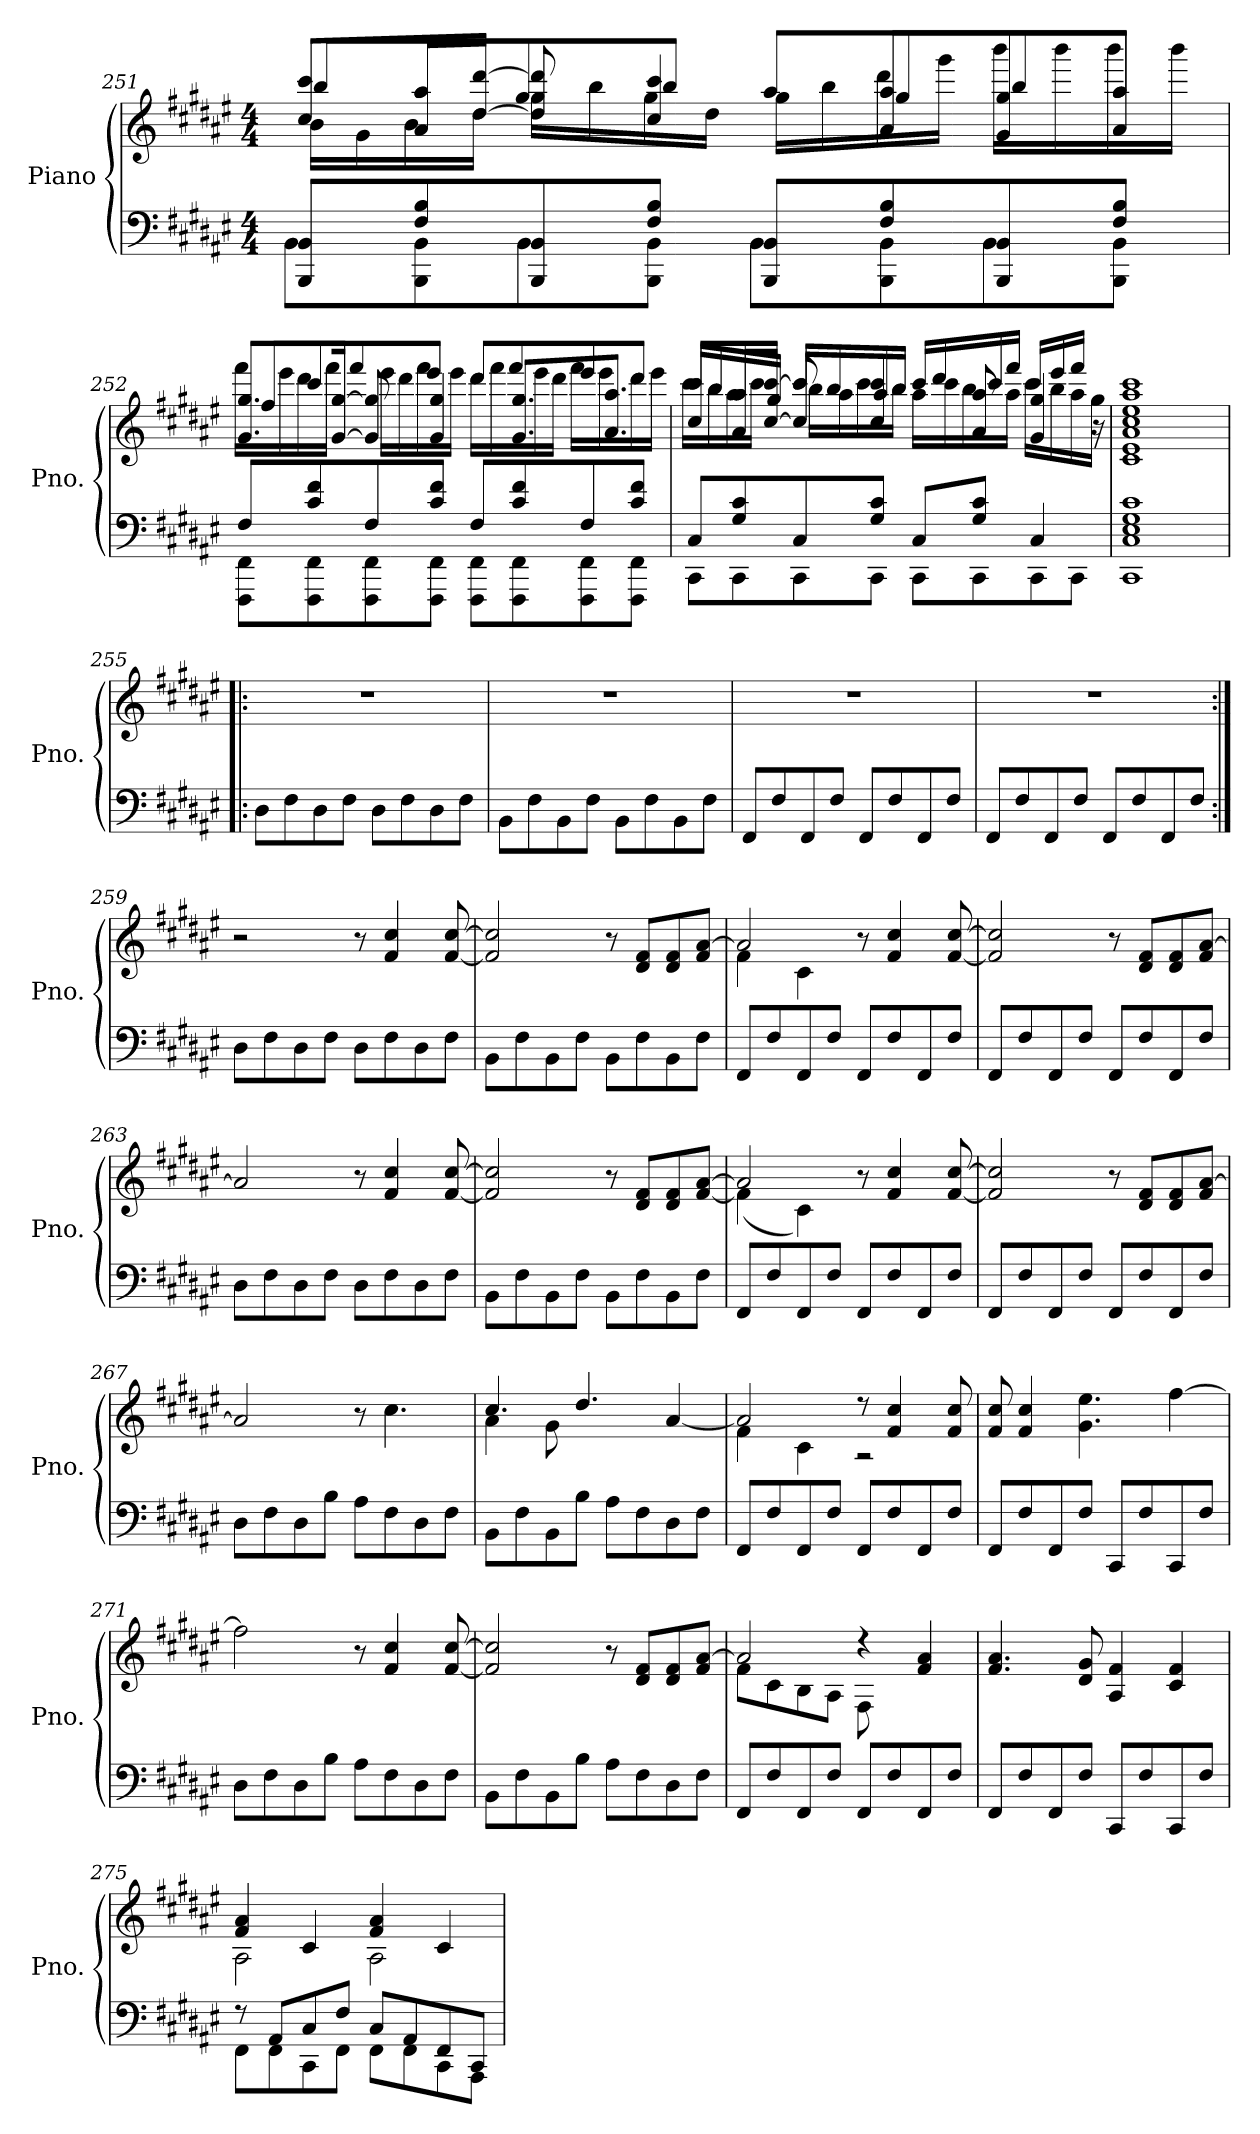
**kern	**kern
*part1	*part1
*staff2	*staff1
*I"Piano	*
*I'Pno.	*
!!LO:LB:g=z
*clefF4	*clefG2
*k[f#c#g#d#a#e#]	*k[f#c#g#d#a#e#]
*M4/4	*M4/4
=251	=251
*^	*^
*	*	*	*^
8BBB/ 8BB/L	8BB\L	8cc#/ 8ccc#/L	8bb/L	16b\LL
.	.	.	.	16g#\
8F#/ 8B/	8BBB\ 8BB\	16a#/ 16aa#/L	8aa#/	16b\
.	.	[16dd#/ [16ddd#/JJ	.	16dd#\JJ
8BBB/ 8BB/	8BB\	8dd#/] 8ddd#/]	8gg#/	16gg#\LL
.	.	.	.	16bb\
8F#/ 8B/J	8BBB\ 8BB\J	4cc#/ 4ccc#/	8bb/J	16gg#\
.	.	.	.	16dd#\JJ
8BBB/ 8BB/L	8BB\L	.	8aa#/L	16gg#\LL
.	.	.	.	16bb\
8F#/ 8B/	8BBB\ 8BB\	8a#/ 8aa#/L	8gg#/	16ddd#\
.	.	.	.	16ggg#\JJ
8BBB/ 8BB/	8BB\	8g#/ 8gg#/	8bb/	16bbb\LL
.	.	.	.	16bbb\
8F#/ 8B/J	8BBB\ 8BB\J	8a#/ 8aa#/J	8aa#/J	16bbb\
.	.	.	.	16bbb\JJ
!!LO:LB:g=z	!!	!!
=252	=252	=252	=252	=252
8F#/L	8FFF#\ 8FF#\L	8.g#/ 8.gg#/L	8ff#/L	16fff#\LL
.	.	.	.	16eee#\
8c#/ 8f#/	8FFF#\ 8FF#\	.	8ccc#/	16ddd#\
.	.	[16g#/ [16gg#/Jk	.	16fff#\JJ
8F#/	8FFF#\ 8FF#\	8g#/] 8gg#/]	8fff#/	16eee#\LL
.	.	.	.	16ddd#\
8c#/ 8f#/J	8FFF#\ 8FF#\J	4g#/ 4gg#/	8eee#/J	16fff#\
.	.	.	.	16eee#\JJ
8F#/L	8FFF#\ 8FF#\L	.	8ddd#/L	16ddd#\LL
.	.	.	.	16fff#\
8c#/ 8f#/	8FFF#\ 8FF#\	8.g#/ 8.gg#/L	8fff#/	16eee#\
.	.	.	.	16ddd#\JJ
8F#/	8FFF#\ 8FF#\	.	8eee#/	16fff#\LL
.	.	8.a#/ 8.aa#/J	.	16eee#\
8c#/ 8f#/J	8FFF#\ 8FF#\J	.	8ddd#/J	16ddd#\
.	.	.	.	16eee#\JJ
!!LO:PB:g=z	!!	!!
=253	=253	=253	=253	=253
8C#/L	8CC#\L	8cc#/ 8ccc#/L	16ccc#/LL	16ccc#\LL
.	.	.	16bb/	16bb\
8G#/ 8c#/	8CC#\	16a#/ 16aa#/L	16aa#/	16aa#\
.	.	[16cc#/ [16ccc#/JJ	16gg#/JJ	16ccc#\JJ
8C#/	8CC#\	8cc#/] 8ccc#/]	16ccc#/LL	16bb\LL
.	.	.	16bb/	16aa#\
8G#/ 8c#/J	8CC#\J	4cc#/ 4ccc#/	16aa#/	16ccc#\
.	.	.	16bb/JJ	16bb\JJ
8C#/L	8CC#\L	.	16ccc#/LL	16aa#\LL
.	.	.	16ddd#/	16ccc#\
8G#/ 8c#/J	8CC#\	8a#/ 8aa#/	16ccc#/	16bb\
.	.	.	16fff#/JJ	16aa#\JJ
4C#/	8CC#\	4g#/ 4gg#/	16ccc#/LL	16ccc#\LL
.	.	.	16eee#/	16bb\
.	8CC#\J	.	16fff#/JJ	16aa#\
.	.	.	16r	16gg#\JJ
*v	*v	*	*	*
*	*v	*v	*v
=254	=254
1CC# 1C# 1E# 1G# 1c#	1c# 1e# 1a# 1cc# 1ee# 1aa# 1ccc#
=255!|:	=255!|:
*	*MM140
8D#\L	1r
8F#\	.
8D#\	.
8F#\J	.
8D#\L	.
8F#\	.
8D#\	.
8F#\J	.
!!LO:LB:g=z
=256	=256
8BB\L	1r
8F#\	.
8BB\	.
8F#\J	.
8BB\L	.
8F#\	.
8BB\	.
8F#\J	.
=257	=257
8FF#/L	1r
8F#/	.
8FF#/	.
8F#/J	.
8FF#/L	.
8F#/	.
8FF#/	.
8F#/J	.
=258	=258
8FF#/L	1r
8F#/	.
8FF#/	.
8F#/J	.
8FF#/L	.
8F#/	.
8FF#/	.
8F#/J	.
=259:|!	=259:|!
8D#\L	2r
8F#\	.
8D#\	.
8F#\J	.
8D#\L	8r
8F#\	4f#/ 4cc#/
8D#\	.
8F#\J	[8f#/ [8cc#/
=260	=260
8BB\L	2f#/] 2cc#/]
8F#\	.
8BB\	.
8F#\J	.
8BB\L	8r
8F#\	8d#/ 8f#/L
8BB\	8d#/ 8f#/
8F#\J	8f#/ [8a#/J
!!LO:LB:g=z
=261	=261
*	*^
8FF#/L	2a#/]	4f#\
8F#/	.	.
8FF#/	.	4c#\
8F#/J	.	.
8FF#/L	8r	2ryy
8F#/	4f#/ 4cc#/	.
8FF#/	.	.
8F#/J	[8f#/ [8cc#/	.
*	*v	*v
=262	=262
8FF#/L	2f#/] 2cc#/]
8F#/	.
8FF#/	.
8F#/J	.
8FF#/L	8r
8F#/	8d#/ 8f#/L
8FF#/	8d#/ 8f#/
8F#/J	8f#/ [8a#/J
=263	=263
8D#\L	2a#/]
8F#\	.
8D#\	.
8F#\J	.
8D#\L	8r
8F#\	4f#/ 4cc#/
8D#\	.
8F#\J	[8f#/ [8cc#/
=264	=264
8BB\L	2f#/] 2cc#/]
8F#\	.
8BB\	.
8F#\J	.
8BB\L	8r
8F#\	8d#/ 8f#/L
8BB\	8d#/ 8f#/
8F#\J	[8f#/ [8a#/J
=265	=265
*	*^
8FF#/L	2a#/]	(4f#\]
8F#/	.	.
8FF#/	.	4c#\)
8F#/J	.	.
8FF#/L	8r	2ryy
8F#/	4f#/ 4cc#/	.
8FF#/	.	.
8F#/J	[8f#/ [8cc#/	.
*	*v	*v
!!LO:LB:g=z
=266	=266
8FF#/L	2f#/] 2cc#/]
8F#/	.
8FF#/	.
8F#/J	.
8FF#/L	8r
8F#/	8d#/ 8f#/L
8FF#/	8d#/ 8f#/
8F#/J	8f#/ [8a#/J
=267	=267
8D#\L	2a#/]
8F#\	.
8D#\	.
8B\J	.
8A#\L	8r
8F#\	4.cc#\
8D#\	.
8F#\J	.
=268	=268
*	*^
8BB\L	4.cc#/	4a#\
8F#\	.	.
8BB\	.	8g#\
8B\J	4.dd#/	2ryy
8A#\L	.	.
8F#\	.	.
8D#\	[4a#/	.
8F#\J	.	8ryy
=269	=269	=269
8FF#/L	2a#/]	4f#\
8F#/	.	.
8FF#/	.	4c#\
8F#/J	.	.
8FF#/L	8r	2r
8F#/	4f#/ 4cc#/	.
8FF#/	.	.
8F#/J	8f#/ 8cc#/	.
*	*v	*v
=270	=270
8FF#/L	8f#/ 8cc#/
8F#/	4f#/ 4cc#/
8FF#/	.
8F#/J	4.g#\ 4.ee#\
8CC#/L	.
8F#/	.
8CC#/	[4ff#\
8F#/J	.
!!LO:LB:g=z
=271	=271
8D#\L	2ff#\]
8F#\	.
8D#\	.
8B\J	.
8A#\L	8r
8F#\	4f#/ 4cc#/
8D#\	.
8F#\J	[8f#/ [8cc#/
=272	=272
8BB\L	2f#/] 2cc#/]
8F#\	.
8BB\	.
8B\J	.
8A#\L	8r
8F#\	8d#/ 8f#/L
8D#\	8d#/ 8f#/
8F#\J	8f#/ [8a#/J
=273	=273
*	*^
8FF#/L	2a#/]	8f#\L
8F#/	.	8c#\
8FF#/	.	8B\
8F#/J	.	8A#\J
8FF#/L	4r	8F#\
8F#/	.	4.ryy
8FF#/	4f#/ 4a#/	.
8F#/J	.	.
*	*v	*v
=274	=274
8FF#/L	4.f#/ 4.a#/
8F#/	.
8FF#/	.
8F#/J	8d#/ 8g#/
8CC#/L	4A#/ 4f#/
8F#/	.
8CC#/	4c#/ 4f#/
8F#/J	.
!!LO:PB:g=z
=275	=275
*^	*^
8r	8FF#\L	4f#/ 4a#/	2A#\
8AA#/L	8FF#\	.	.
8C#/	8CC#\	4c#/	.
8F#/J	8FF#\J	.	.
8C#/L	8FF#\L	4f#/ 4a#/	2A#\
8AA#/	8FF#\	.	.
8FF#/	8CC#\	4c#/	.
8CC#/J	8AAA#\J	.	.
*v	*v	*	*
*	*v	*v
=	=
*-	*-
